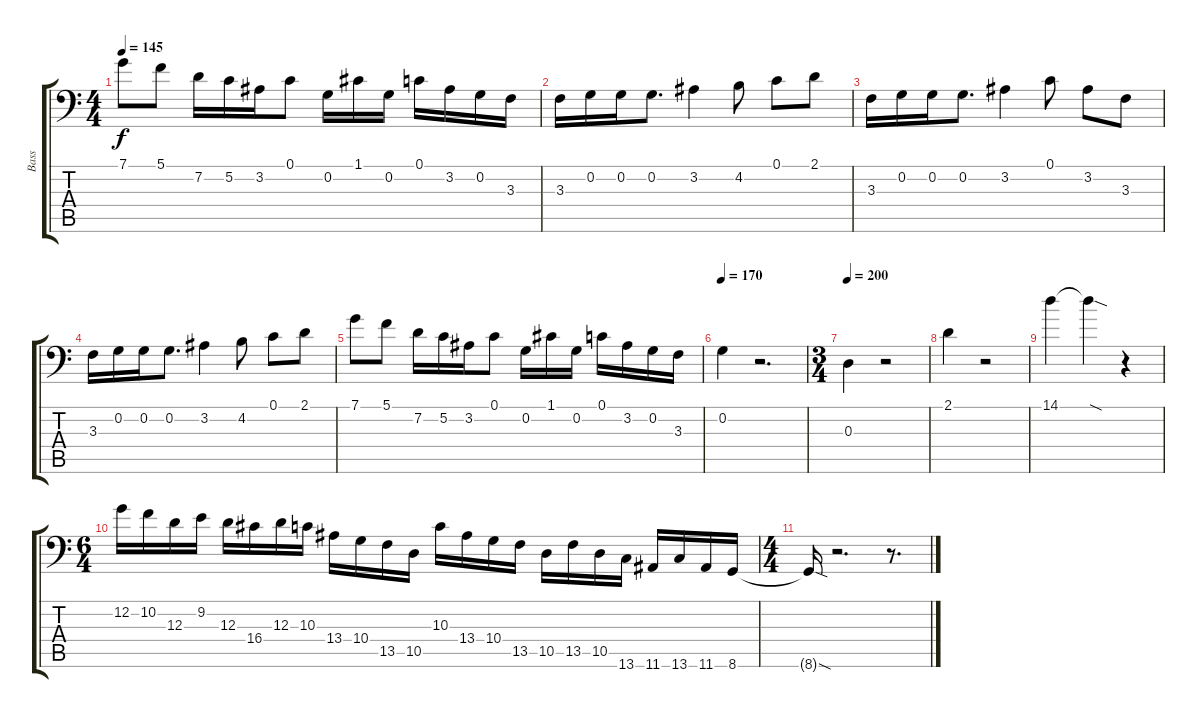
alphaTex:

\track ("Bass" "Bass") {instrument electricbassfinger}
\staff {score tabs}
\tuning (C3 G2 D2 A1 E1 B0) {hide}
\ts (4 4)
\tempo 145
\clef f4
\ks c
7.1.8{dy f} 5.1.8 7.2.16 5.2.16 3.2.16 0.1.8 0.2.16 1.1.16 0.2.16 0.1.16 3.2.16 0.2.16 3.3.16 |
3.3.16 0.2.16 0.2.16 0.2.8{d} 3.2.4 4.2.8 0.1.8 2.1.8 |
3.3.16 0.2.16 0.2.16 0.2.8{d} 3.2.4 0.1.8 3.2.8 3.3.8 |
3.3.16 0.2.16 0.2.16 0.2.8{d} 3.2.4 4.2.8 0.1.8 2.1.8 |
7.1.8 5.1.8 7.2.16 5.2.16 3.2.16 0.1.8 0.2.16 1.1.16 0.2.16 0.1.16 3.2.16 0.2.16 3.3.16 |
\tempo 170
0.2.4 r.2{d} |
\ts (3 4)
\tempo 200
0.3.4 r.2 |
2.1.4 r.2 |
14.1.4 14.1{sod t}.4 r.4 |
\ts (6 4)
12.2.16 10.2.16 12.3.16 9.2.16 12.3.16 16.4.16 12.3.16 10.3.16 13.4.16 10.4.16 13.5.16 10.5.16 10.3.16 13.4.16 10.4.16 13.5.16 10.5.16 13.5.16 10.5.16 13.6.16 11.6.16 13.6.16 11.6.16 8.6.16 |
\ts (4 4)
8.6{sod t}.16 r.2{d} r.8{d}
